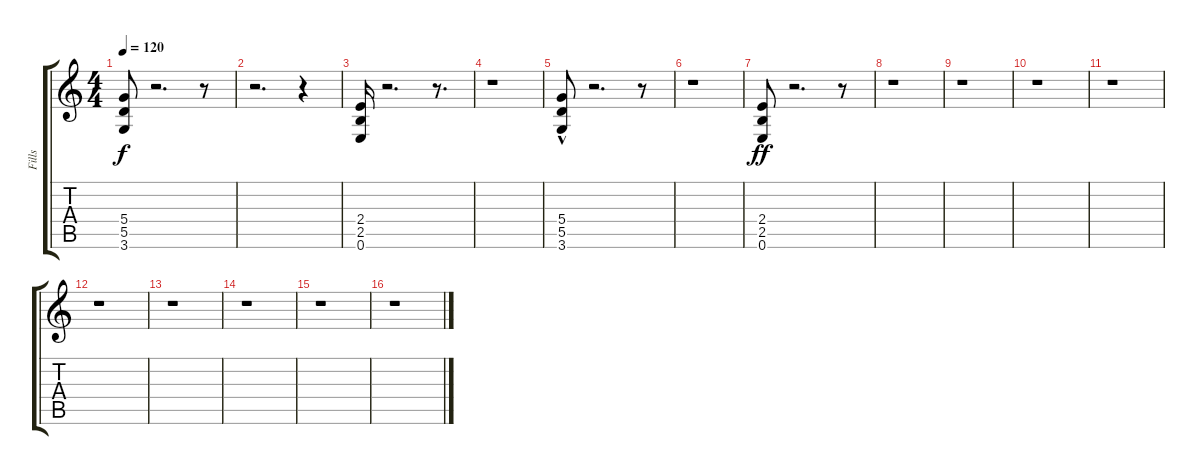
\track ("Fills" "Fills") {instrument distortionguitar}
\staff {score tabs}
\tuning (E4 B3 G3 D3 A2 E2) {hide}
\ts (4 4)
\tempo 120
\clef g2
\ks c
(5.4 5.5 3.6).8{dy f volume 6} r.2{d} r.8 |
r.2{d} r.4{volume 7} |
(2.4 2.5 0.6).16 r.2{d} r.8{d} |
r.1 |
(5.4 5.5{hac} 3.6).8 r.2{d} r.8 |
r.1 |
(2.4 2.5 0.6).8{dy ff} r.2{d} r.8 |
r.1 |
r.1 |
r.1 |
r.1 |
r.1 |
r.1 |
r.1 |
r.1 |
r.1
